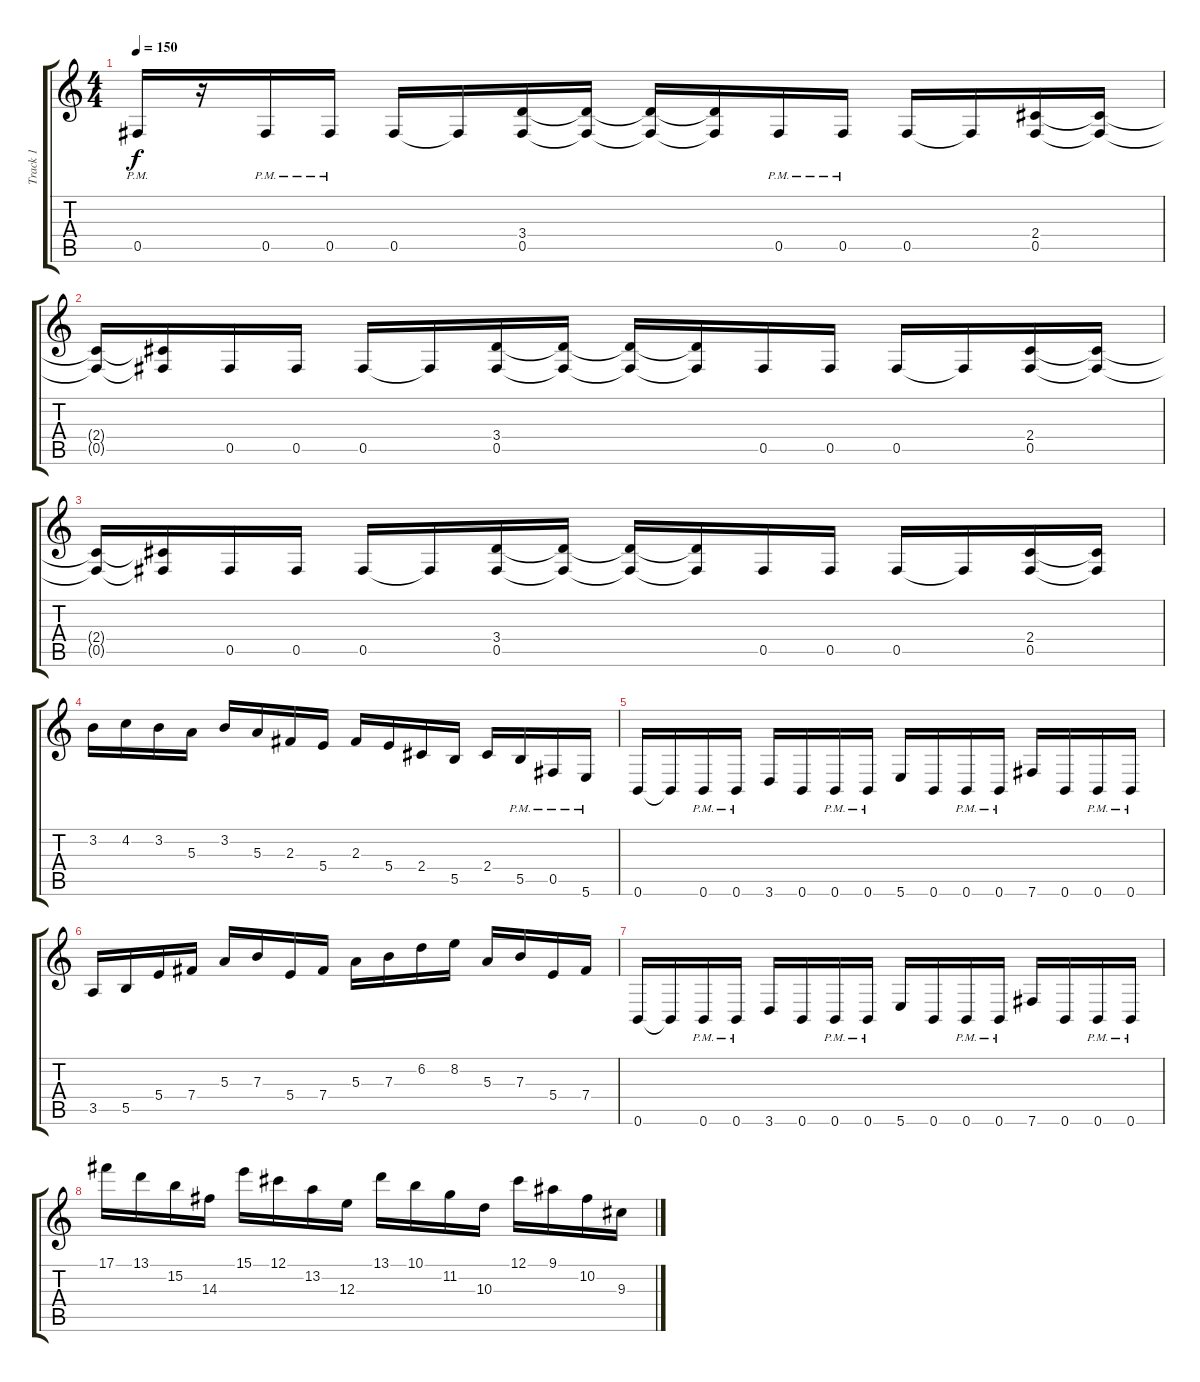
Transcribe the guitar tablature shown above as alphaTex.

\track ("Track 1" "Track 1") {instrument distortionguitar}
\staff {score tabs}
\tuning (Db4 Ab3 E3 B2 Gb2 B1) {hide}
\ts (4 4)
\tempo 150
\clef g2
\ks c
0.5{pm}.16{dy f} r.16 0.5{pm}.16 0.5{pm}.16 0.5.16 0.5{t}.16 (3.4 0.5).16 (3.4{t} 0.5{t}).16 (3.4{t} 0.5{t}).16 (3.4{t} 0.5{t}).16 0.5{pm}.16 0.5{pm}.16 0.5.16 0.5{t}.16 (2.4 0.5).16 (2.4{t} 0.5{t}).16 |
(2.4{t} 0.5{t}).16 (2.4{t} 0.5{t}).16 0.5.16 0.5.16 0.5.16 0.5{t}.16 (3.4 0.5).16 (3.4{t} 0.5{t}).16 (3.4{t} 0.5{t}).16 (3.4{t} 0.5{t}).16 0.5.16 0.5.16 0.5.16 0.5{t}.16 (2.4 0.5).16 (2.4{t} 0.5{t}).16 |
(2.4{t} 0.5{t}).16 (2.4{t} 0.5{t}).16 0.5.16 0.5.16 0.5.16 0.5{t}.16 (3.4 0.5).16 (3.4{t} 0.5{t}).16 (3.4{t} 0.5{t}).16 (3.4{t} 0.5{t}).16 0.5.16 0.5.16 0.5.16 0.5{t}.16 (2.4 0.5).16 (2.4{t} 0.5{t}).16 |
3.2.16 4.2.16 3.2.16 5.3.16 3.2.16 5.3.16 2.3.16 5.4.16 2.3.16 5.4.16 2.4.16 5.5.16 2.4.16 5.5{pm}.16 0.5{pm}.16 5.6{pm}.16 |
0.6.16 0.6{t}.16 0.6{pm}.16 0.6{pm}.16 3.6.16 0.6.16 0.6{pm}.16 0.6{pm}.16 5.6.16 0.6.16 0.6{pm}.16 0.6{pm}.16 7.6.16 0.6.16 0.6{pm}.16 0.6{pm}.16 |
3.5.16 5.5.16 5.4.16 7.4.16 5.3.16 7.3.16 5.4.16 7.4.16 5.3.16 7.3.16 6.2.16 8.2.16 5.3.16 7.3.16 5.4.16 7.4.16 |
0.6.16 0.6{t}.16 0.6{pm}.16 0.6{pm}.16 3.6.16 0.6.16 0.6{pm}.16 0.6{pm}.16 5.6.16 0.6.16 0.6{pm}.16 0.6{pm}.16 7.6.16 0.6.16 0.6{pm}.16 0.6{pm}.16 |
17.1.16 13.1.16 15.2.16 14.3.16 15.1.16 12.1.16 13.2.16 12.3.16 13.1.16 10.1.16 11.2.16 10.3.16 12.1.16 9.1.16 10.2.16 9.3.16
